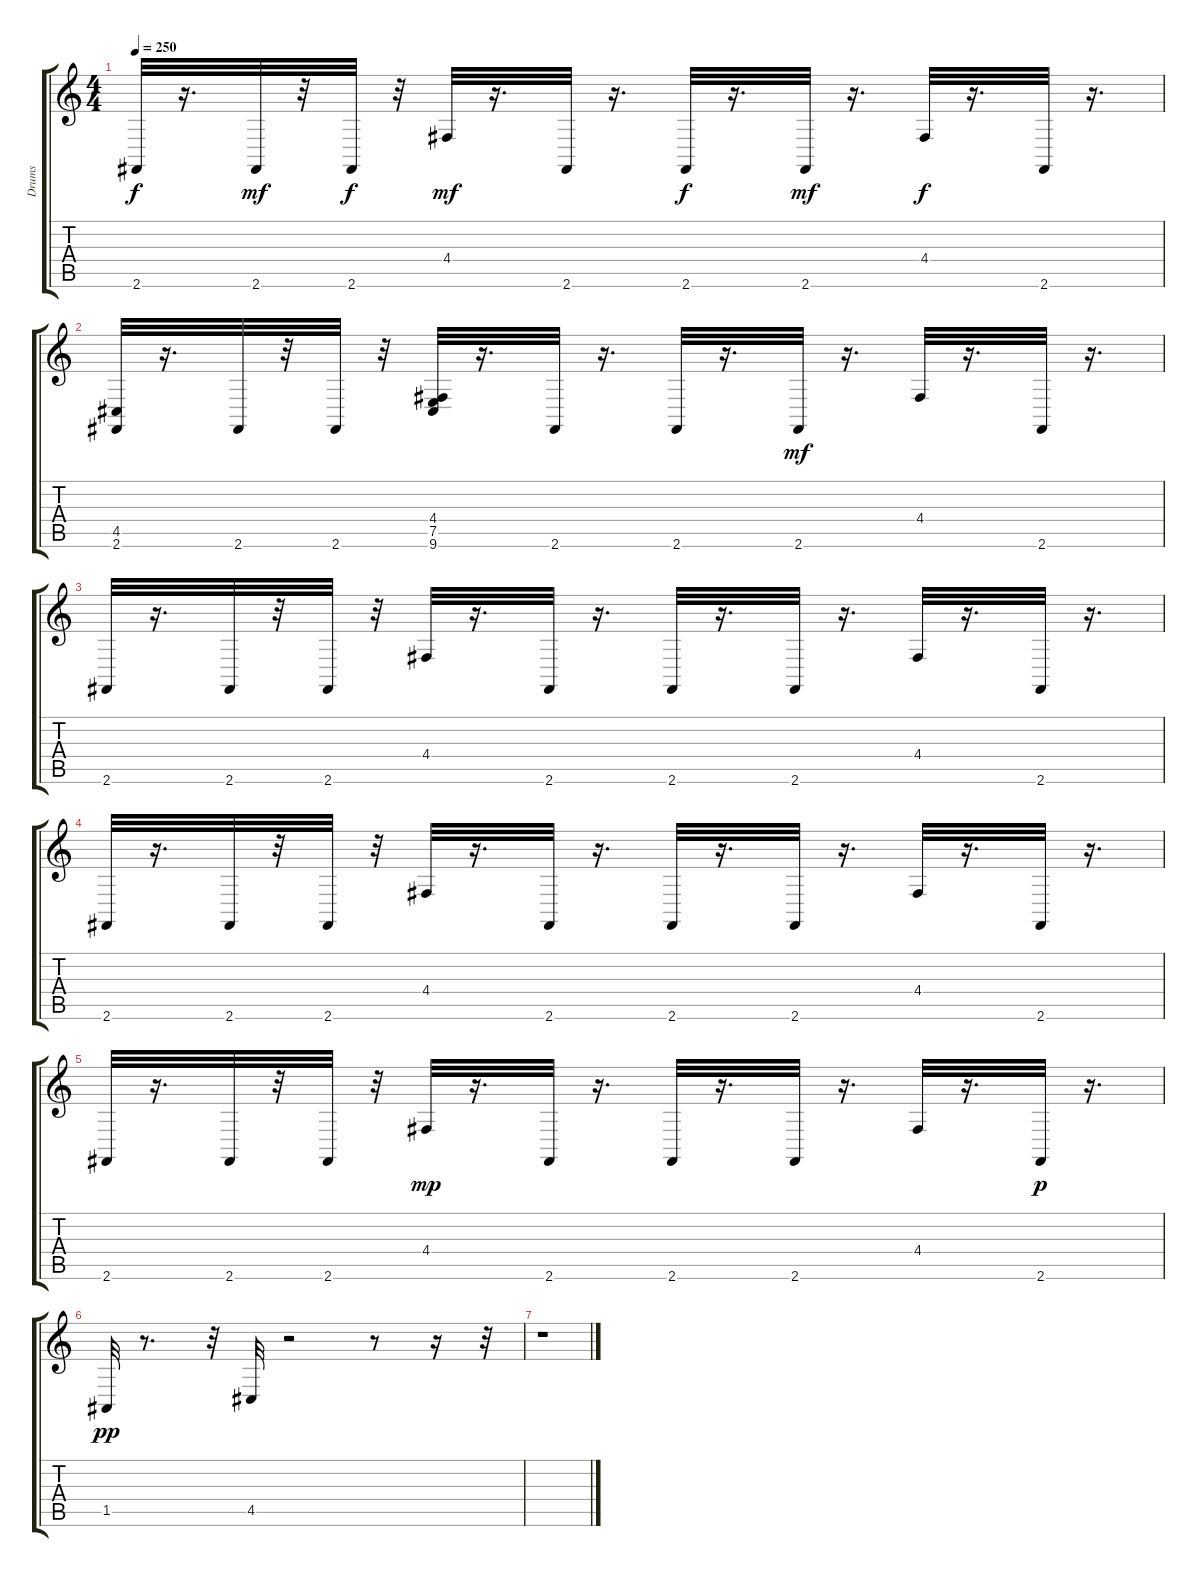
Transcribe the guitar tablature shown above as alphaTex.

\track ("Drums" "Drums") {instrument synthdrum}
\staff {score tabs}
\tuning (E4 B3 G3 D3 A2 E2) {hide}
\ts (4 4)
\tempo 250
\clef g2
\ks c
2.6.32{dy f} r.16{d} 2.6.32{dy mf} r.32 2.6.32{dy f} r.32 4.4.32{dy mf} r.16{d} 2.6.32 r.16{d} 2.6.32{dy f} r.16{d} 2.6.32{dy mf} r.16{d} 4.4.32{dy f} r.16{d} 2.6.32 r.16{d} |
(4.5 2.6).32 r.16{d} 2.6.32 r.32 2.6.32 r.32 (4.4 7.5 9.6).32 r.16{d} 2.6.32 r.16{d} 2.6.32 r.16{d} 2.6.32{dy mf} r.16{d} 4.4.32 r.16{d} 2.6.32 r.16{d} |
2.6.32 r.16{d} 2.6.32 r.32 2.6.32 r.32 4.4.32 r.16{d} 2.6.32 r.16{d} 2.6.32 r.16{d} 2.6.32 r.16{d} 4.4.32 r.16{d} 2.6.32 r.16{d} |
2.6.32 r.16{d} 2.6.32 r.32 2.6.32 r.32 4.4.32 r.16{d} 2.6.32 r.16{d} 2.6.32 r.16{d} 2.6.32 r.16{d} 4.4.32 r.16{d} 2.6.32 r.16{d} |
2.6.32 r.16{d} 2.6.32 r.32 2.6.32 r.32 4.4.32{dy mp} r.16{d} 2.6.32 r.16{d} 2.6.32 r.16{d} 2.6.32 r.16{d} 4.4.32 r.16{d} 2.6.32{dy p} r.16{d} |
1.5.32{dy pp} r.8{d} r.32 4.5.32 r.2 r.8 r.16 r.32 |
r.1
